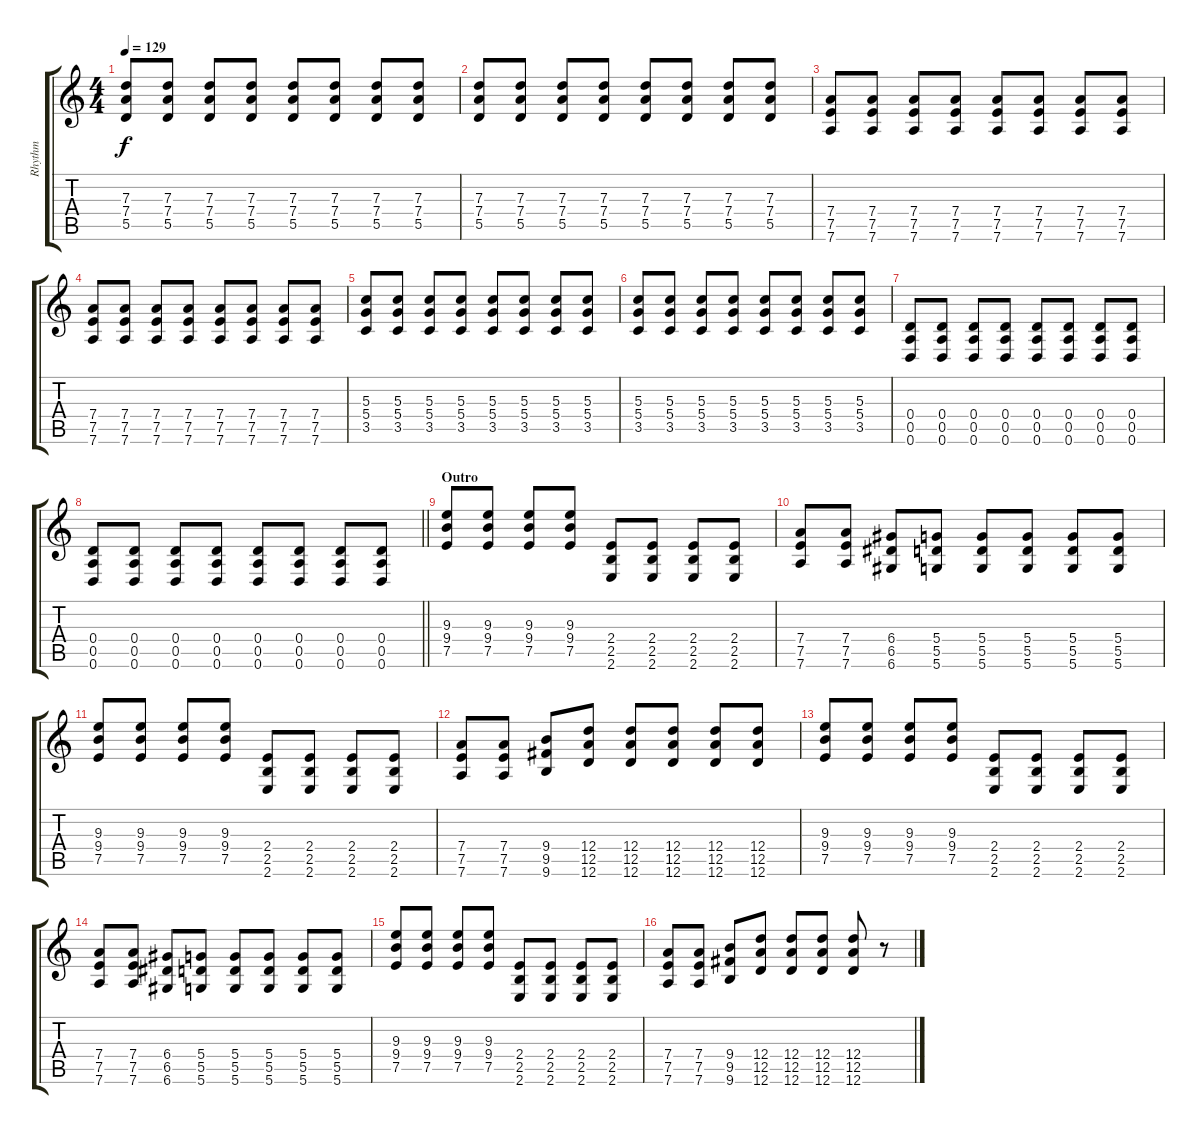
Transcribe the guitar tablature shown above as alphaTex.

\track ("Rhythm" "Rhythm") {instrument distortionguitar}
\staff {score tabs}
\tuning (E4 B3 G3 D3 A2 D2) {hide}
\ts (4 4)
\tempo 129
\clef g2
\ks c
(7.3 7.4 5.5).8{dy f} (7.3 7.4 5.5).8 (7.3 7.4 5.5).8 (7.3 7.4 5.5).8 (7.3 7.4 5.5).8 (7.3 7.4 5.5).8 (7.3 7.4 5.5).8 (7.3 7.4 5.5).8 |
(7.3 7.4 5.5).8 (7.3 7.4 5.5).8 (7.3 7.4 5.5).8 (7.3 7.4 5.5).8 (7.3 7.4 5.5).8 (7.3 7.4 5.5).8 (7.3 7.4 5.5).8 (7.3 7.4 5.5).8 |
(7.4 7.5 7.6).8{volume 16} (7.4 7.5 7.6).8 (7.4 7.5 7.6).8 (7.4 7.5 7.6).8 (7.4 7.5 7.6).8 (7.4 7.5 7.6).8 (7.4 7.5 7.6).8 (7.4 7.5 7.6).8 |
(7.4 7.5 7.6).8 (7.4 7.5 7.6).8 (7.4 7.5 7.6).8 (7.4 7.5 7.6).8 (7.4 7.5 7.6).8 (7.4 7.5 7.6).8 (7.4 7.5 7.6).8 (7.4 7.5 7.6).8 |
(5.3 5.4 3.5).8 (5.3 5.4 3.5).8 (5.3 5.4 3.5).8 (5.3 5.4 3.5).8 (5.3 5.4 3.5).8 (5.3 5.4 3.5).8 (5.3 5.4 3.5).8 (5.3 5.4 3.5).8 |
(5.3 5.4 3.5).8 (5.3 5.4 3.5).8 (5.3 5.4 3.5).8 (5.3 5.4 3.5).8 (5.3 5.4 3.5).8 (5.3 5.4 3.5).8 (5.3 5.4 3.5).8 (5.3 5.4 3.5).8 |
(0.4 0.5 0.6).8{volume 16} (0.4 0.5 0.6).8 (0.4 0.5 0.6).8 (0.4 0.5 0.6).8 (0.4 0.5 0.6).8 (0.4 0.5 0.6).8 (0.4 0.5 0.6).8 (0.4 0.5 0.6).8 |
\barLineRight lightlight
(0.4 0.5 0.6).8 (0.4 0.5 0.6).8 (0.4 0.5 0.6).8 (0.4 0.5 0.6).8 (0.4 0.5 0.6).8 (0.4 0.5 0.6).8 (0.4 0.5 0.6).8 (0.4 0.5 0.6).8 |
\section ("" "Outro")
(9.3 9.4 7.5).8 (9.3 9.4 7.5).8 (9.3 9.4 7.5).8 (9.3 9.4 7.5).8 (2.4 2.5 2.6).8 (2.4 2.5 2.6).8 (2.4 2.5 2.6).8 (2.4 2.5 2.6).8 |
(7.4 7.5 7.6).8 (7.4 7.5 7.6).8 (6.4 6.5 6.6).8 (5.4 5.5 5.6).8 (5.4 5.5 5.6).8 (5.4 5.5 5.6).8 (5.4 5.5 5.6).8 (5.4 5.5 5.6).8 |
(9.3 9.4 7.5).8 (9.3 9.4 7.5).8 (9.3 9.4 7.5).8 (9.3 9.4 7.5).8 (2.4 2.5 2.6).8 (2.4 2.5 2.6).8 (2.4 2.5 2.6).8 (2.4 2.5 2.6).8 |
(7.4 7.5 7.6).8 (7.4 7.5 7.6).8 (9.4 9.5 9.6).8 (12.4 12.5 12.6).8 (12.4 12.5 12.6).8 (12.4 12.5 12.6).8 (12.4 12.5 12.6).8 (12.4 12.5 12.6).8 |
(9.3 9.4 7.5).8 (9.3 9.4 7.5).8 (9.3 9.4 7.5).8 (9.3 9.4 7.5).8 (2.4 2.5 2.6).8 (2.4 2.5 2.6).8 (2.4 2.5 2.6).8 (2.4 2.5 2.6).8 |
(7.4 7.5 7.6).8 (7.4 7.5 7.6).8 (6.4 6.5 6.6).8 (5.4 5.5 5.6).8 (5.4 5.5 5.6).8 (5.4 5.5 5.6).8 (5.4 5.5 5.6).8 (5.4 5.5 5.6).8 |
(9.3 9.4 7.5).8 (9.3 9.4 7.5).8 (9.3 9.4 7.5).8 (9.3 9.4 7.5).8 (2.4 2.5 2.6).8 (2.4 2.5 2.6).8 (2.4 2.5 2.6).8 (2.4 2.5 2.6).8 |
(7.4 7.5 7.6).8 (7.4 7.5 7.6).8 (9.4 9.5 9.6).8 (12.4 12.5 12.6).8 (12.4 12.5 12.6).8 (12.4 12.5 12.6).8 (12.4 12.5 12.6).8 r.8
